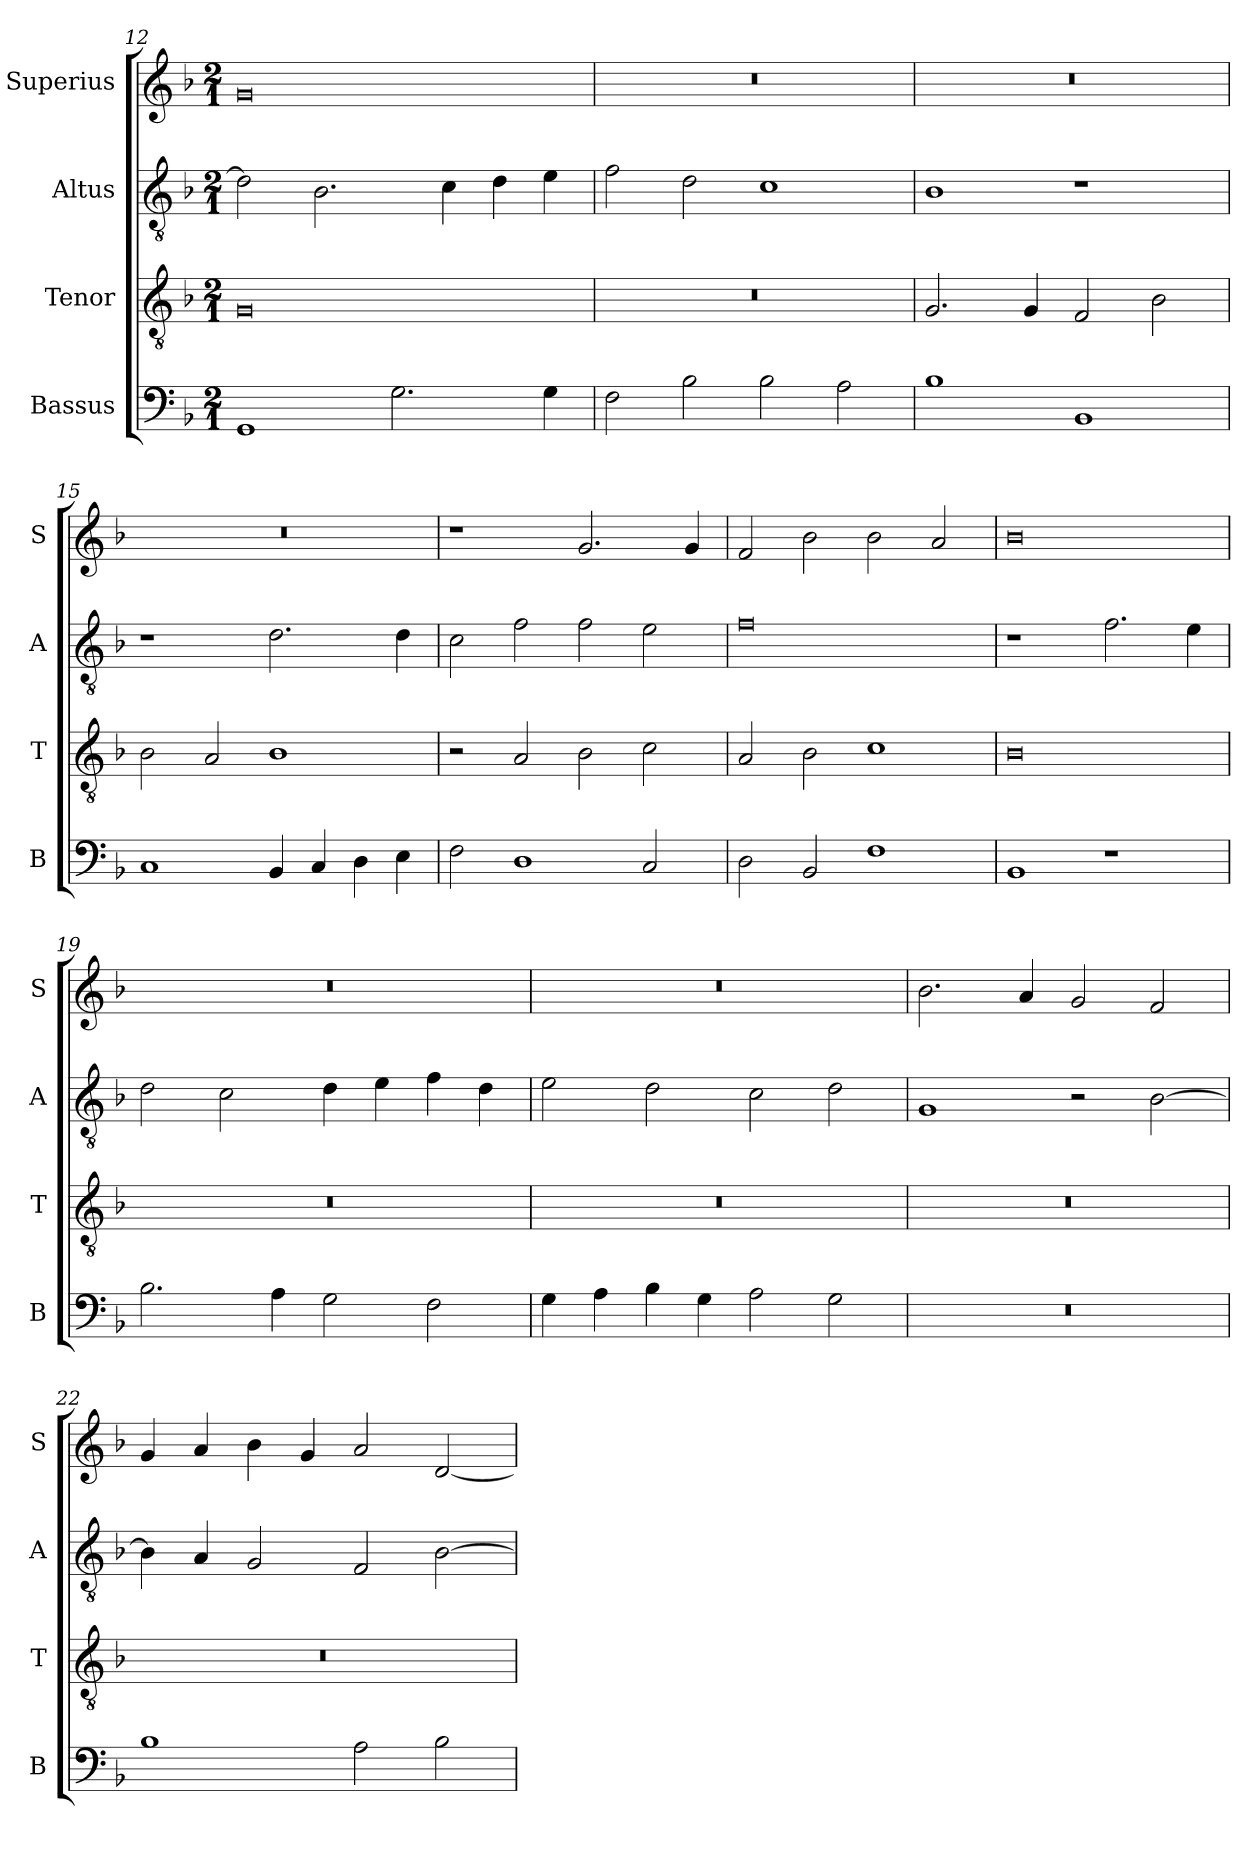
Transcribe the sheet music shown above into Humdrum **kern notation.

**kern	**kern	**kern	**kern
*part4	*part3	*part2	*part1
*staff4	*staff3	*staff2	*staff1
*I"Bassus	*I"Tenor	*I"Altus	*I"Superius
*I'B	*I'T	*I'A	*I'S
*clefF4	*clefGv2	*clefGv2	*clefG2
*k[b-]	*k[b-]	*k[b-]	*k[b-]
*M2/1	*M2/1	*M2/1	*M2/1
=12	=12	=12	=12
1GG	0G	2d\]	0g
.	.	2.B-\	.
2.G\	.	.	.
.	.	4c\	.
.	.	4d\	.
4G\	.	4e\	.
=13	=13	=13	=13
2F\	0r	2f\	0r
2B-\	.	2d\	.
2B-\	.	1c	.
2A\	.	.	.
=14	=14	=14	=14
1B-	2.G/	1B-	0r
.	4G/	.	.
1BB-	2F/	1r	.
.	2B-\	.	.
=15	=15	=15	=15
1C	2B-\	1r	0r
.	2A/	.	.
4BB-/	1B-	2.d\	.
4C/	.	.	.
4D\	.	.	.
4E\	.	4d\	.
=16	=16	=16	=16
2F\	2r	2c\	1r
1D	2A/	2f\	.
.	2B-\	2f\	2.g/
2C/	2c\	2e\	.
.	.	.	4g/
=17	=17	=17	=17
2D\	2A/	0f	2f/
2BB-/	2B-\	.	2b-\
1F	1c	.	2b-\
.	.	.	2a/
=18	=18	=18	=18
1BB-	0B-	1r	0b-
1r	.	2.f\	.
.	.	4e\	.
=19	=19	=19	=19
2.B-\	0r	2d\	0r
.	.	2c\	.
4A\	.	.	.
2G\	.	4d\	.
.	.	4e\	.
2F\	.	4f\	.
.	.	4d\	.
=20	=20	=20	=20
4G\	0r	2e\	0r
4A\	.	.	.
4B-\	.	2d\	.
4G\	.	.	.
2A\	.	2c\	.
2G\	.	2d\	.
=21	=21	=21	=21
0r	0r	1G	2.b-\
.	.	.	4a/
.	.	2r	2g/
.	.	[2B-\	2f/
=22	=22	=22	=22
1B-	0r	4B-\]	4g/
.	.	4A/	4a/
.	.	2G/	4b-\
.	.	.	4g/
2A\	.	2F/	2a/
2B-\	.	[2B-\	[2d/
=	=	=	=
*-	*-	*-	*-
